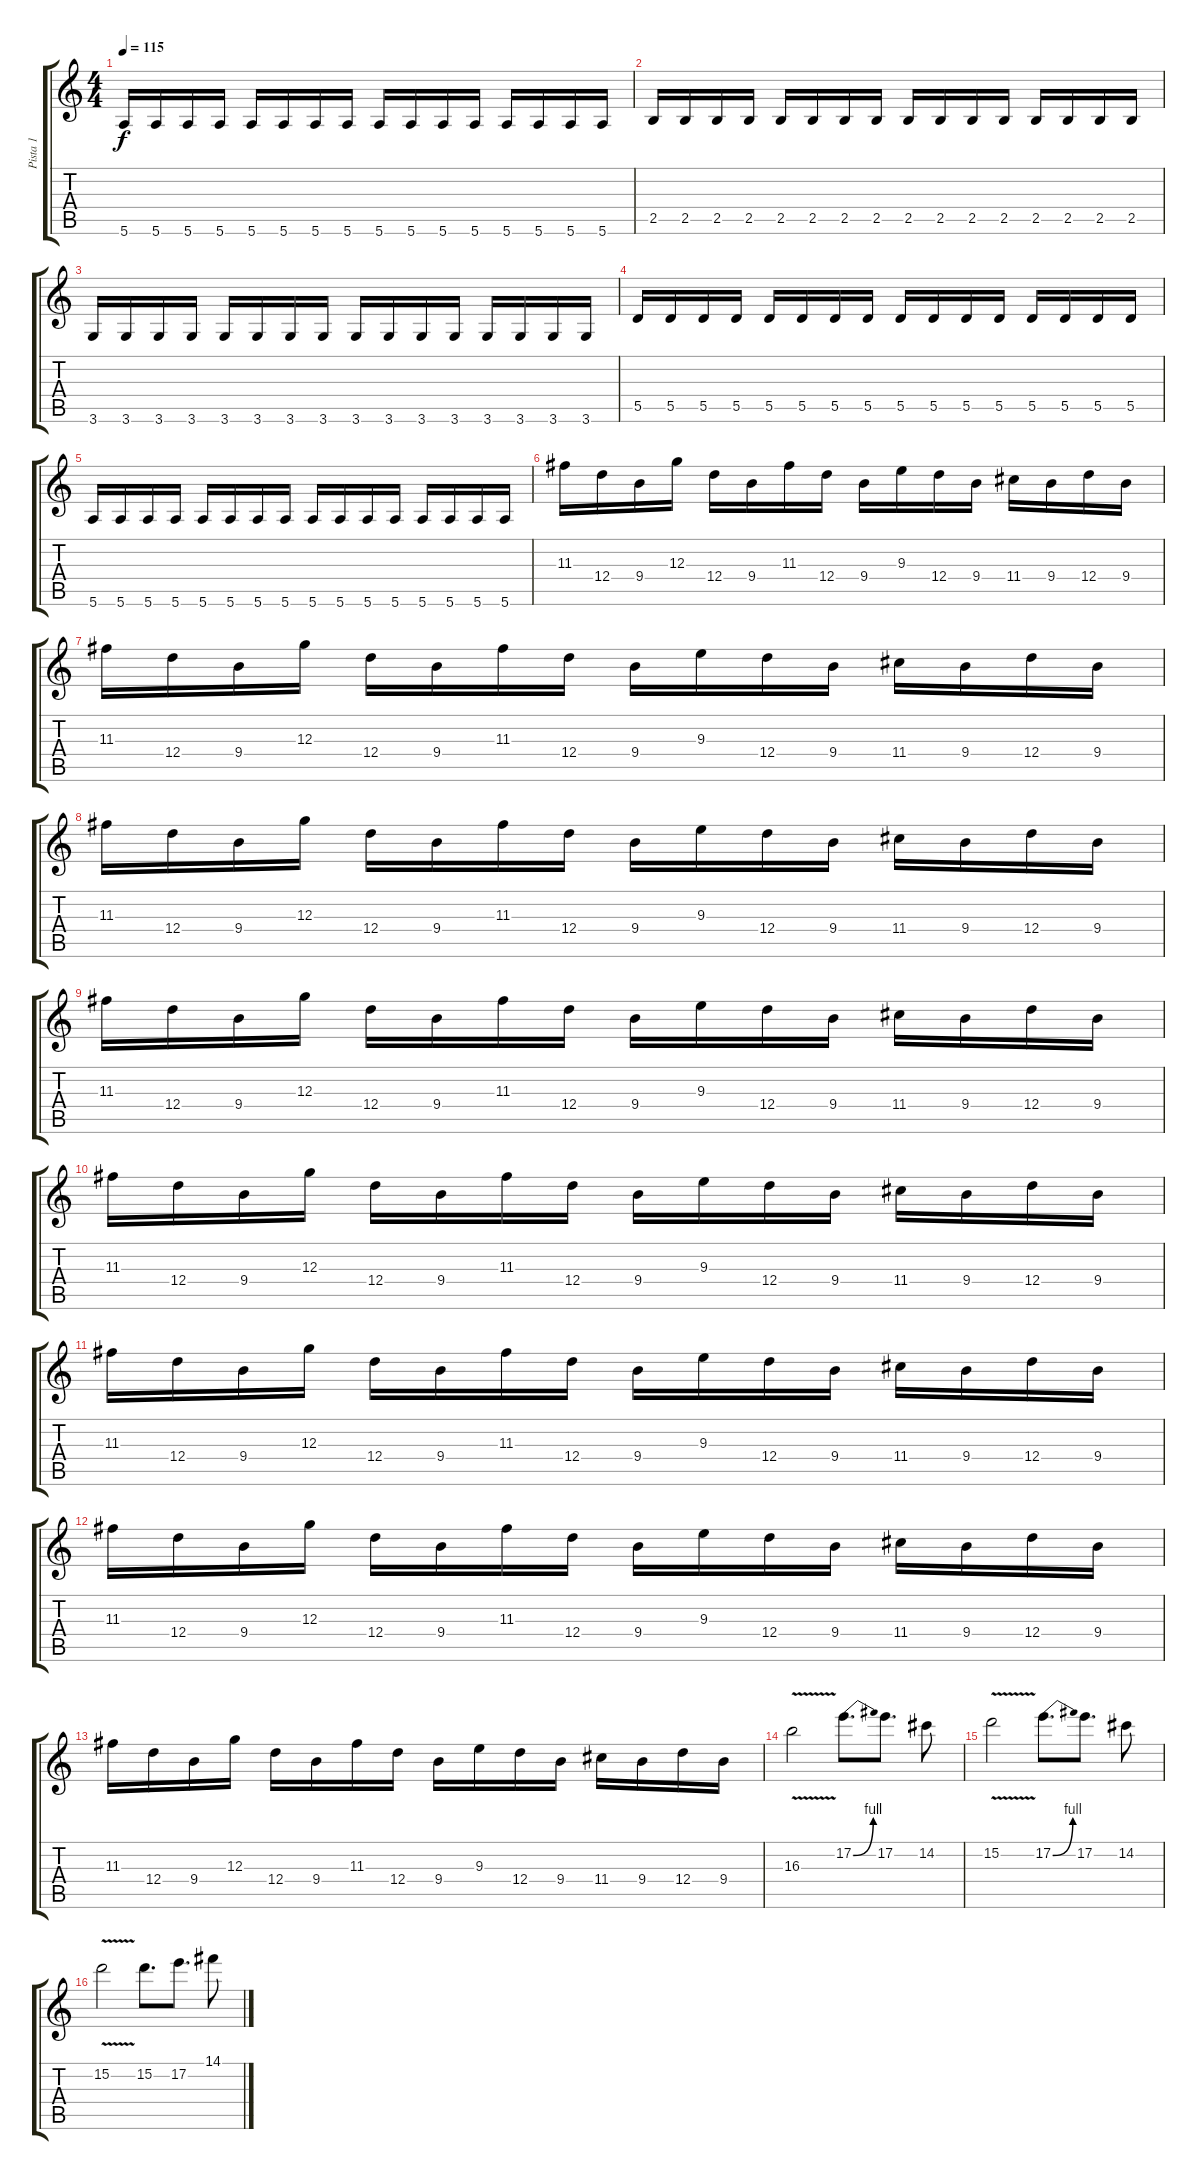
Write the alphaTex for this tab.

\track ("Pista 1" "Pista 1") {instrument distortionguitar}
\staff {score tabs}
\tuning (E4 B3 G3 D3 A2 E2) {hide}
\ts (4 4)
\tempo 115
\clef g2
\ks c
5.6.16{dy f} 5.6.16 5.6.16 5.6.16 5.6.16 5.6.16 5.6.16 5.6.16 5.6.16 5.6.16 5.6.16 5.6.16 5.6.16 5.6.16 5.6.16 5.6.16 |
2.5.16 2.5.16 2.5.16 2.5.16 2.5.16 2.5.16 2.5.16 2.5.16 2.5.16 2.5.16 2.5.16 2.5.16 2.5.16 2.5.16 2.5.16 2.5.16 |
3.6.16 3.6.16 3.6.16 3.6.16 3.6.16 3.6.16 3.6.16 3.6.16 3.6.16 3.6.16 3.6.16 3.6.16 3.6.16 3.6.16 3.6.16 3.6.16 |
5.5.16 5.5.16 5.5.16 5.5.16 5.5.16 5.5.16 5.5.16 5.5.16 5.5.16 5.5.16 5.5.16 5.5.16 5.5.16 5.5.16 5.5.16 5.5.16 |
5.6.16 5.6.16 5.6.16 5.6.16 5.6.16 5.6.16 5.6.16 5.6.16 5.6.16 5.6.16 5.6.16 5.6.16 5.6.16 5.6.16 5.6.16 5.6.16 |
11.3.16 12.4.16 9.4.16 12.3.16 12.4.16 9.4.16 11.3.16 12.4.16 9.4.16 9.3.16 12.4.16 9.4.16 11.4.16 9.4.16 12.4.16 9.4.16 |
11.3.16 12.4.16 9.4.16 12.3.16 12.4.16 9.4.16 11.3.16 12.4.16 9.4.16 9.3.16 12.4.16 9.4.16 11.4.16 9.4.16 12.4.16 9.4.16 |
11.3.16 12.4.16 9.4.16 12.3.16 12.4.16 9.4.16 11.3.16 12.4.16 9.4.16 9.3.16 12.4.16 9.4.16 11.4.16 9.4.16 12.4.16 9.4.16 |
11.3.16 12.4.16 9.4.16 12.3.16 12.4.16 9.4.16 11.3.16 12.4.16 9.4.16 9.3.16 12.4.16 9.4.16 11.4.16 9.4.16 12.4.16 9.4.16 |
11.3.16 12.4.16 9.4.16 12.3.16 12.4.16 9.4.16 11.3.16 12.4.16 9.4.16 9.3.16 12.4.16 9.4.16 11.4.16 9.4.16 12.4.16 9.4.16 |
11.3.16 12.4.16 9.4.16 12.3.16 12.4.16 9.4.16 11.3.16 12.4.16 9.4.16 9.3.16 12.4.16 9.4.16 11.4.16 9.4.16 12.4.16 9.4.16 |
11.3.16 12.4.16 9.4.16 12.3.16 12.4.16 9.4.16 11.3.16 12.4.16 9.4.16 9.3.16 12.4.16 9.4.16 11.4.16 9.4.16 12.4.16 9.4.16 |
11.3.16 12.4.16 9.4.16 12.3.16 12.4.16 9.4.16 11.3.16 12.4.16 9.4.16 9.3.16 12.4.16 9.4.16 11.4.16 9.4.16 12.4.16 9.4.16 |
16.3{v}.2 17.2{be (bend 0 0 60 4)}.8{d} 17.2.8{d} 14.2.8 |
15.2{v}.2 17.2{be (bend 0 0 60 4)}.8{d} 17.2.8{d} 14.2.8 |
15.2{v}.2 15.2.8{d} 17.2.8{d} 14.1.8
